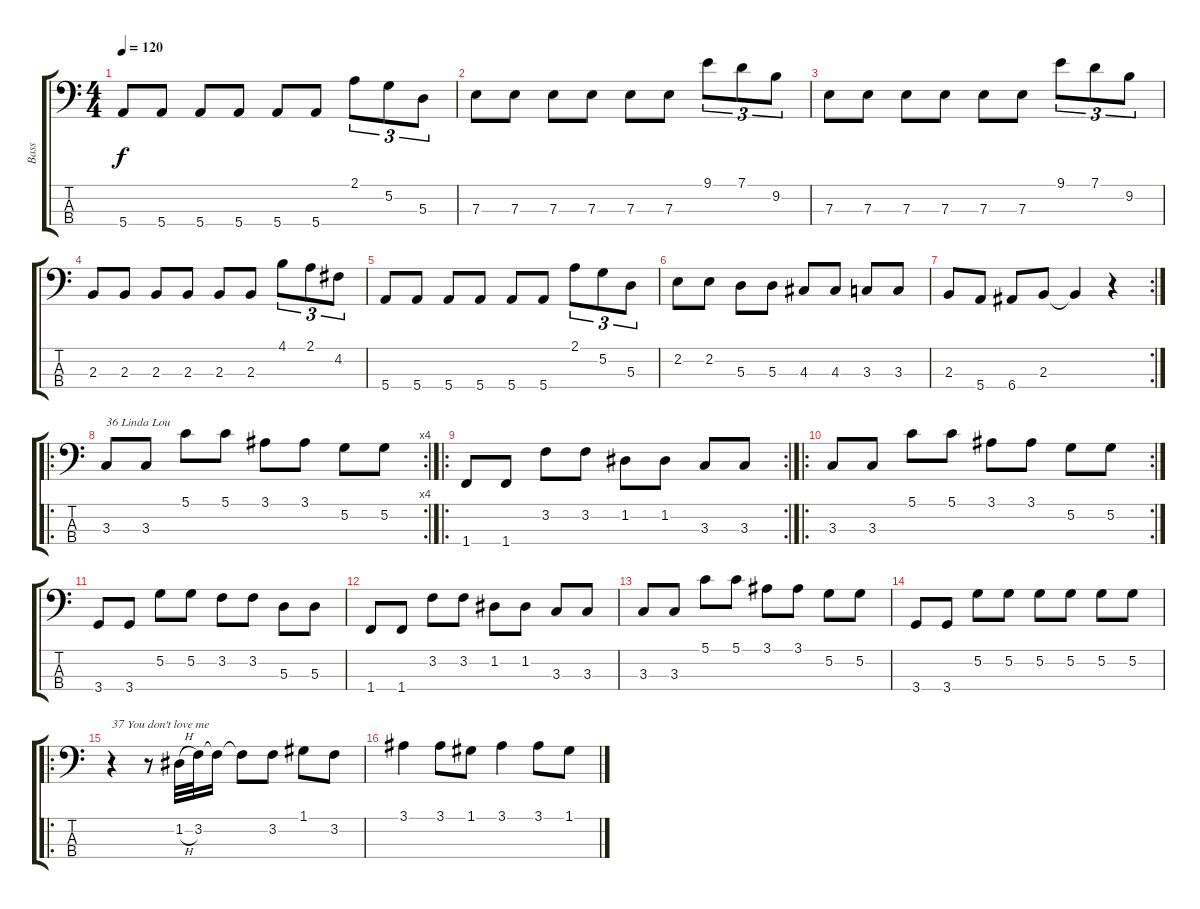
\track ("Bass" "Bass") {instrument electricbassfinger}
\staff {score tabs}
\tuning (G2 D2 A1 E1) {hide}
\ts (4 4)
\tempo 120
\clef f4
\ks c
5.4.8{dy f} 5.4.8 5.4.8 5.4.8 5.4.8 5.4.8 2.1.8{tu (3 2)} 5.2.8{tu (3 2)} 5.3.8{tu (3 2)} |
7.3.8 7.3.8 7.3.8 7.3.8 7.3.8 7.3.8 9.1.8{tu (3 2)} 7.1.8{tu (3 2)} 9.2.8{tu (3 2)} |
7.3.8 7.3.8 7.3.8 7.3.8 7.3.8 7.3.8 9.1.8{tu (3 2)} 7.1.8{tu (3 2)} 9.2.8{tu (3 2)} |
2.3.8 2.3.8 2.3.8 2.3.8 2.3.8 2.3.8 4.1.8{tu (3 2)} 2.1.8{tu (3 2)} 4.2.8{tu (3 2)} |
5.4.8 5.4.8 5.4.8 5.4.8 5.4.8 5.4.8 2.1.8{tu (3 2)} 5.2.8{tu (3 2)} 5.3.8{tu (3 2)} |
2.2.8 2.2.8 5.3.8 5.3.8 4.3.8 4.3.8 3.3.8 3.3.8 |
\rc 2
2.3.8 5.4.8 6.4.8 2.3.8 2.3{t}.4 r.4 |
\ro
\rc 4
3.3.8{txt "36 Linda Lou"} 3.3.8 5.1.8 5.1.8 3.1.8 3.1.8 5.2.8 5.2.8 |
\ro
\rc 2
1.4.8 1.4.8 3.2.8 3.2.8 1.2.8 1.2.8 3.3.8 3.3.8 |
\ro
\rc 2
3.3.8 3.3.8 5.1.8 5.1.8 3.1.8 3.1.8 5.2.8 5.2.8 |
3.4.8 3.4.8 5.2.8 5.2.8 3.2.8 3.2.8 5.3.8 5.3.8 |
1.4.8 1.4.8 3.2.8 3.2.8 1.2.8 1.2.8 3.3.8 3.3.8 |
3.3.8 3.3.8 5.1.8 5.1.8 3.1.8 3.1.8 5.2.8 5.2.8 |
3.4.8 3.4.8 5.2.8 5.2.8 5.2.8 5.2.8 5.2.8 5.2.8 |
\ro
r.4{txt "37 You don't love me"} r.8 1.2{h}.32 3.2.32 3.2{t}.16 3.2{t}.8 3.2.8 1.1.8 3.2.8 |
3.1.4 3.1.8 1.1.8 3.1.4 3.1.8 1.1.8
